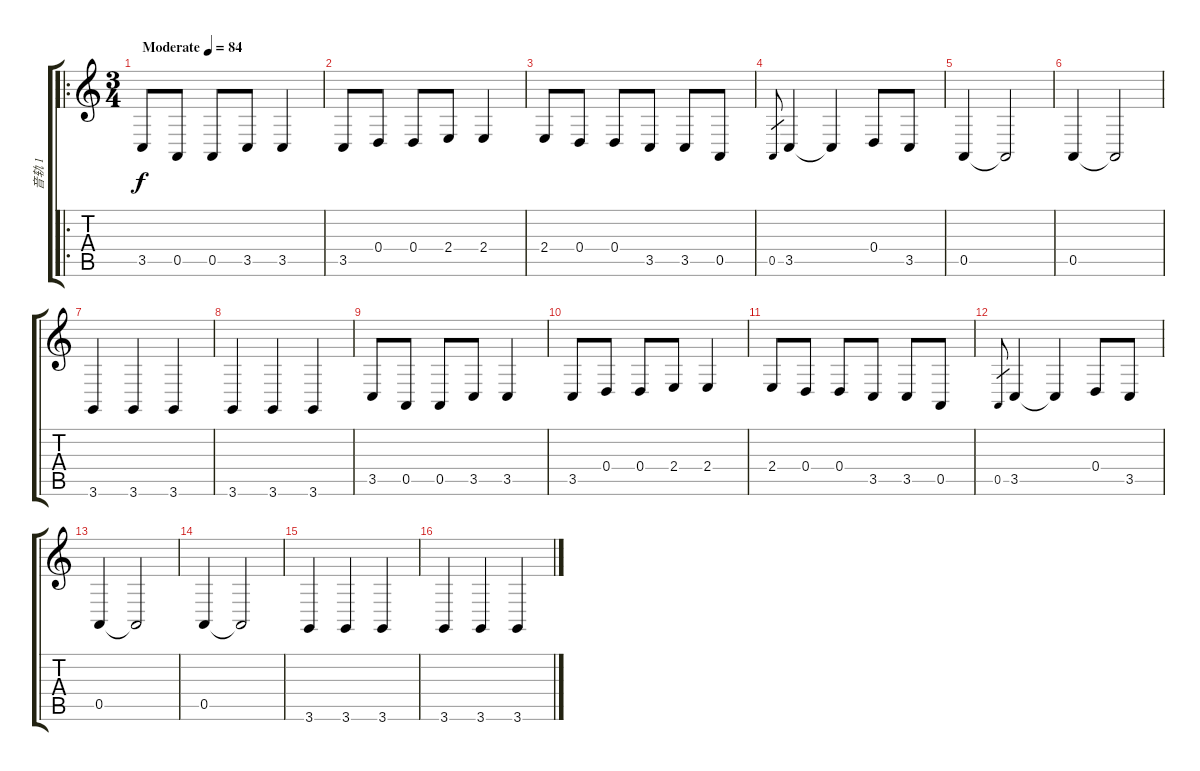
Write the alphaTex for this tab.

\track ("音轨 1" "音轨 1") {instrument churchorgan}
\staff {score tabs}
\tuning (E4 B3 G3 D3 A2 E2) {hide}
\ro
\ts (3 4)
\tempo (84 "Moderate")
\clef g2
\ks c
3.5.8{dy f instrument churchorgan} 0.5.8 0.5.8 3.5.8 3.5.4 |
3.5.8 0.4.8 0.4.8 2.4.8 2.4.4 |
2.4.8 0.4.8 0.4.8 3.5.8 3.5.8 0.5.8 |
0.5.8{gr} 3.5.4 3.5{t}.4 0.4.8 3.5.8 |
0.5.4 0.5{t}.2 |
0.5.4 0.5{t}.2 |
3.6.4 3.6.4 3.6.4 |
3.6.4 3.6.4 3.6.4 |
3.5.8 0.5.8 0.5.8 3.5.8 3.5.4 |
3.5.8 0.4.8 0.4.8 2.4.8 2.4.4 |
2.4.8 0.4.8 0.4.8 3.5.8 3.5.8 0.5.8 |
0.5.8{gr} 3.5.4 3.5{t}.4 0.4.8 3.5.8 |
0.5.4 0.5{t}.2 |
0.5.4 0.5{t}.2 |
3.6.4 3.6.4 3.6.4 |
3.6.4 3.6.4 3.6.4
